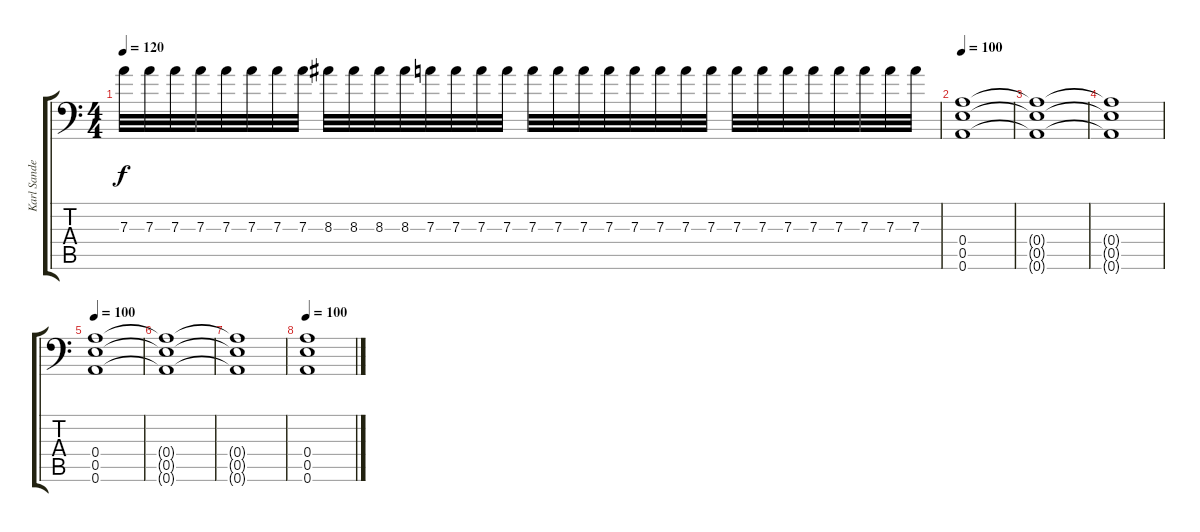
\track ("Karl Sanders" "Karl Sande") {instrument distortionguitar}
\staff {score tabs}
\tuning (B3 Gb3 D3 A2 E2 A1) {hide}
\ts (4 4)
\tempo 120
\clef f4
\ks c
7.3.32{dy f} 7.3.32 7.3.32 7.3.32 7.3.32 7.3.32 7.3.32 7.3.32 8.3.32 8.3.32 8.3.32 8.3.32 7.3.32 7.3.32 7.3.32 7.3.32 7.3.32 7.3.32 7.3.32 7.3.32 7.3.32 7.3.32 7.3.32 7.3.32 7.3.32 7.3.32 7.3.32 7.3.32 7.3.32 7.3.32 7.3.32 7.3.32 |
\tempo 100
(0.4 0.5 0.6).1 |
(0.4{t} 0.5{t} 0.6{t}).1 |
(0.4{t} 0.5{t} 0.6{t}).1 |
\tempo 100
(0.4 0.5 0.6).1 |
(0.4{t} 0.5{t} 0.6{t}).1 |
(0.4{t} 0.5{t} 0.6{t}).1 |
\tempo 100
(0.4 0.5 0.6).1{volume 0}
